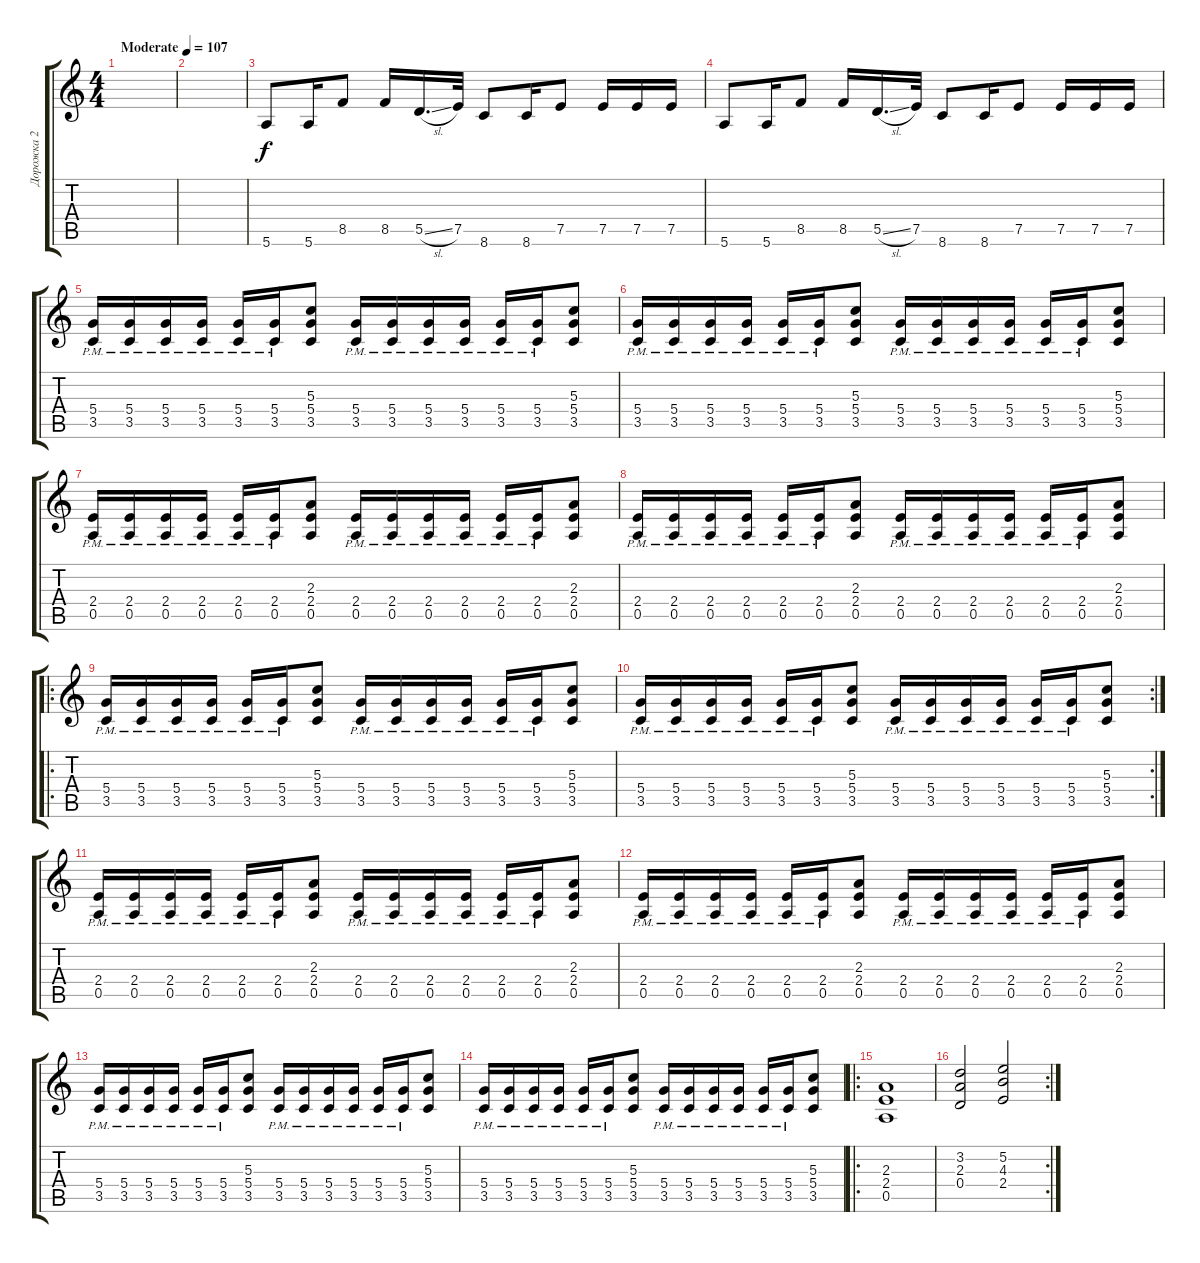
\track ("Дорожка 2" "Дорожка 2") {instrument distortionguitar}
\staff {score tabs}
\tuning (E4 B3 G3 D3 A2 E2) {hide}
\ts (4 4)
\tempo (107 "Moderate")
\clef g2
\ks c
|
|
5.6.8 5.6.16 8.5.8 8.5.16 5.5{sl}.16{d} 7.5.32 8.6.8 8.6.16 7.5.8 7.5.16 7.5.16 7.5.16 |
5.6.8 5.6.16 8.5.8 8.5.16 5.5{sl}.16{d} 7.5.32 8.6.8 8.6.16 7.5.8 7.5.16 7.5.16 7.5.16 |
(5.4{pm} 3.5{pm}).16 (5.4{pm} 3.5{pm}).16 (5.4{pm} 3.5{pm}).16 (5.4{pm} 3.5{pm}).16 (5.4{pm} 3.5{pm}).16 (5.4{pm} 3.5{pm}).16 (5.3 5.4 3.5).8 (5.4{pm} 3.5{pm}).16 (5.4{pm} 3.5{pm}).16 (5.4{pm} 3.5{pm}).16 (5.4{pm} 3.5{pm}).16 (5.4{pm} 3.5{pm}).16 (5.4{pm} 3.5{pm}).16 (5.3 5.4 3.5).8 |
(5.4{pm} 3.5{pm}).16 (5.4{pm} 3.5{pm}).16 (5.4{pm} 3.5{pm}).16 (5.4{pm} 3.5{pm}).16 (5.4{pm} 3.5{pm}).16 (5.4{pm} 3.5{pm}).16 (5.3 5.4 3.5).8 (5.4{pm} 3.5{pm}).16 (5.4{pm} 3.5{pm}).16 (5.4{pm} 3.5{pm}).16 (5.4{pm} 3.5{pm}).16 (5.4{pm} 3.5{pm}).16 (5.4{pm} 3.5{pm}).16 (5.3 5.4 3.5).8 |
(2.4{pm} 0.5{pm}).16 (2.4{pm} 0.5{pm}).16 (2.4{pm} 0.5{pm}).16 (2.4{pm} 0.5{pm}).16 (2.4{pm} 0.5{pm}).16 (2.4{pm} 0.5{pm}).16 (2.3 2.4 0.5).8 (2.4{pm} 0.5{pm}).16 (2.4{pm} 0.5{pm}).16 (2.4{pm} 0.5{pm}).16 (2.4{pm} 0.5{pm}).16 (2.4{pm} 0.5{pm}).16 (2.4{pm} 0.5{pm}).16 (2.3 2.4 0.5).8 |
(2.4{pm} 0.5{pm}).16 (2.4{pm} 0.5{pm}).16 (2.4{pm} 0.5{pm}).16 (2.4{pm} 0.5{pm}).16 (2.4{pm} 0.5{pm}).16 (2.4{pm} 0.5{pm}).16 (2.3 2.4 0.5).8 (2.4{pm} 0.5{pm}).16 (2.4{pm} 0.5{pm}).16 (2.4{pm} 0.5{pm}).16 (2.4{pm} 0.5{pm}).16 (2.4{pm} 0.5{pm}).16 (2.4{pm} 0.5{pm}).16 (2.3 2.4 0.5).8 |
\ro
(5.4{pm} 3.5{pm}).16 (5.4{pm} 3.5{pm}).16 (5.4{pm} 3.5{pm}).16 (5.4{pm} 3.5{pm}).16 (5.4{pm} 3.5{pm}).16 (5.4{pm} 3.5{pm}).16 (5.3 5.4 3.5).8 (5.4{pm} 3.5{pm}).16 (5.4{pm} 3.5{pm}).16 (5.4{pm} 3.5{pm}).16 (5.4{pm} 3.5{pm}).16 (5.4{pm} 3.5{pm}).16 (5.4{pm} 3.5{pm}).16 (5.3 5.4 3.5).8 |
\rc 2
(5.4{pm} 3.5{pm}).16 (5.4{pm} 3.5{pm}).16 (5.4{pm} 3.5{pm}).16 (5.4{pm} 3.5{pm}).16 (5.4{pm} 3.5{pm}).16 (5.4{pm} 3.5{pm}).16 (5.3 5.4 3.5).8 (5.4{pm} 3.5{pm}).16 (5.4{pm} 3.5{pm}).16 (5.4{pm} 3.5{pm}).16 (5.4{pm} 3.5{pm}).16 (5.4{pm} 3.5{pm}).16 (5.4{pm} 3.5{pm}).16 (5.3 5.4 3.5).8 |
(2.4{pm} 0.5{pm}).16 (2.4{pm} 0.5{pm}).16 (2.4{pm} 0.5{pm}).16 (2.4{pm} 0.5{pm}).16 (2.4{pm} 0.5{pm}).16 (2.4{pm} 0.5{pm}).16 (2.3 2.4 0.5).8 (2.4{pm} 0.5{pm}).16 (2.4{pm} 0.5{pm}).16 (2.4{pm} 0.5{pm}).16 (2.4{pm} 0.5{pm}).16 (2.4{pm} 0.5{pm}).16 (2.4{pm} 0.5{pm}).16 (2.3 2.4 0.5).8 |
(2.4{pm} 0.5{pm}).16 (2.4{pm} 0.5{pm}).16 (2.4{pm} 0.5{pm}).16 (2.4{pm} 0.5{pm}).16 (2.4{pm} 0.5{pm}).16 (2.4{pm} 0.5{pm}).16 (2.3 2.4 0.5).8 (2.4{pm} 0.5{pm}).16 (2.4{pm} 0.5{pm}).16 (2.4{pm} 0.5{pm}).16 (2.4{pm} 0.5{pm}).16 (2.4{pm} 0.5{pm}).16 (2.4{pm} 0.5{pm}).16 (2.3 2.4 0.5).8 |
(5.4{pm} 3.5{pm}).16 (5.4{pm} 3.5{pm}).16 (5.4{pm} 3.5{pm}).16 (5.4{pm} 3.5{pm}).16 (5.4{pm} 3.5{pm}).16 (5.4{pm} 3.5{pm}).16 (5.3 5.4 3.5).8 (5.4{pm} 3.5{pm}).16 (5.4{pm} 3.5{pm}).16 (5.4{pm} 3.5{pm}).16 (5.4{pm} 3.5{pm}).16 (5.4{pm} 3.5{pm}).16 (5.4{pm} 3.5{pm}).16 (5.3 5.4 3.5).8 |
(5.4{pm} 3.5{pm}).16 (5.4{pm} 3.5{pm}).16 (5.4{pm} 3.5{pm}).16 (5.4{pm} 3.5{pm}).16 (5.4{pm} 3.5{pm}).16 (5.4{pm} 3.5{pm}).16 (5.3 5.4 3.5).8 (5.4{pm} 3.5{pm}).16 (5.4{pm} 3.5{pm}).16 (5.4{pm} 3.5{pm}).16 (5.4{pm} 3.5{pm}).16 (5.4{pm} 3.5{pm}).16 (5.4{pm} 3.5{pm}).16 (5.3 5.4 3.5).8 |
\ro
(2.3 2.4 0.5).1 |
\rc 2
(3.2 2.3 0.4).2 (5.2 4.3 2.4).2
